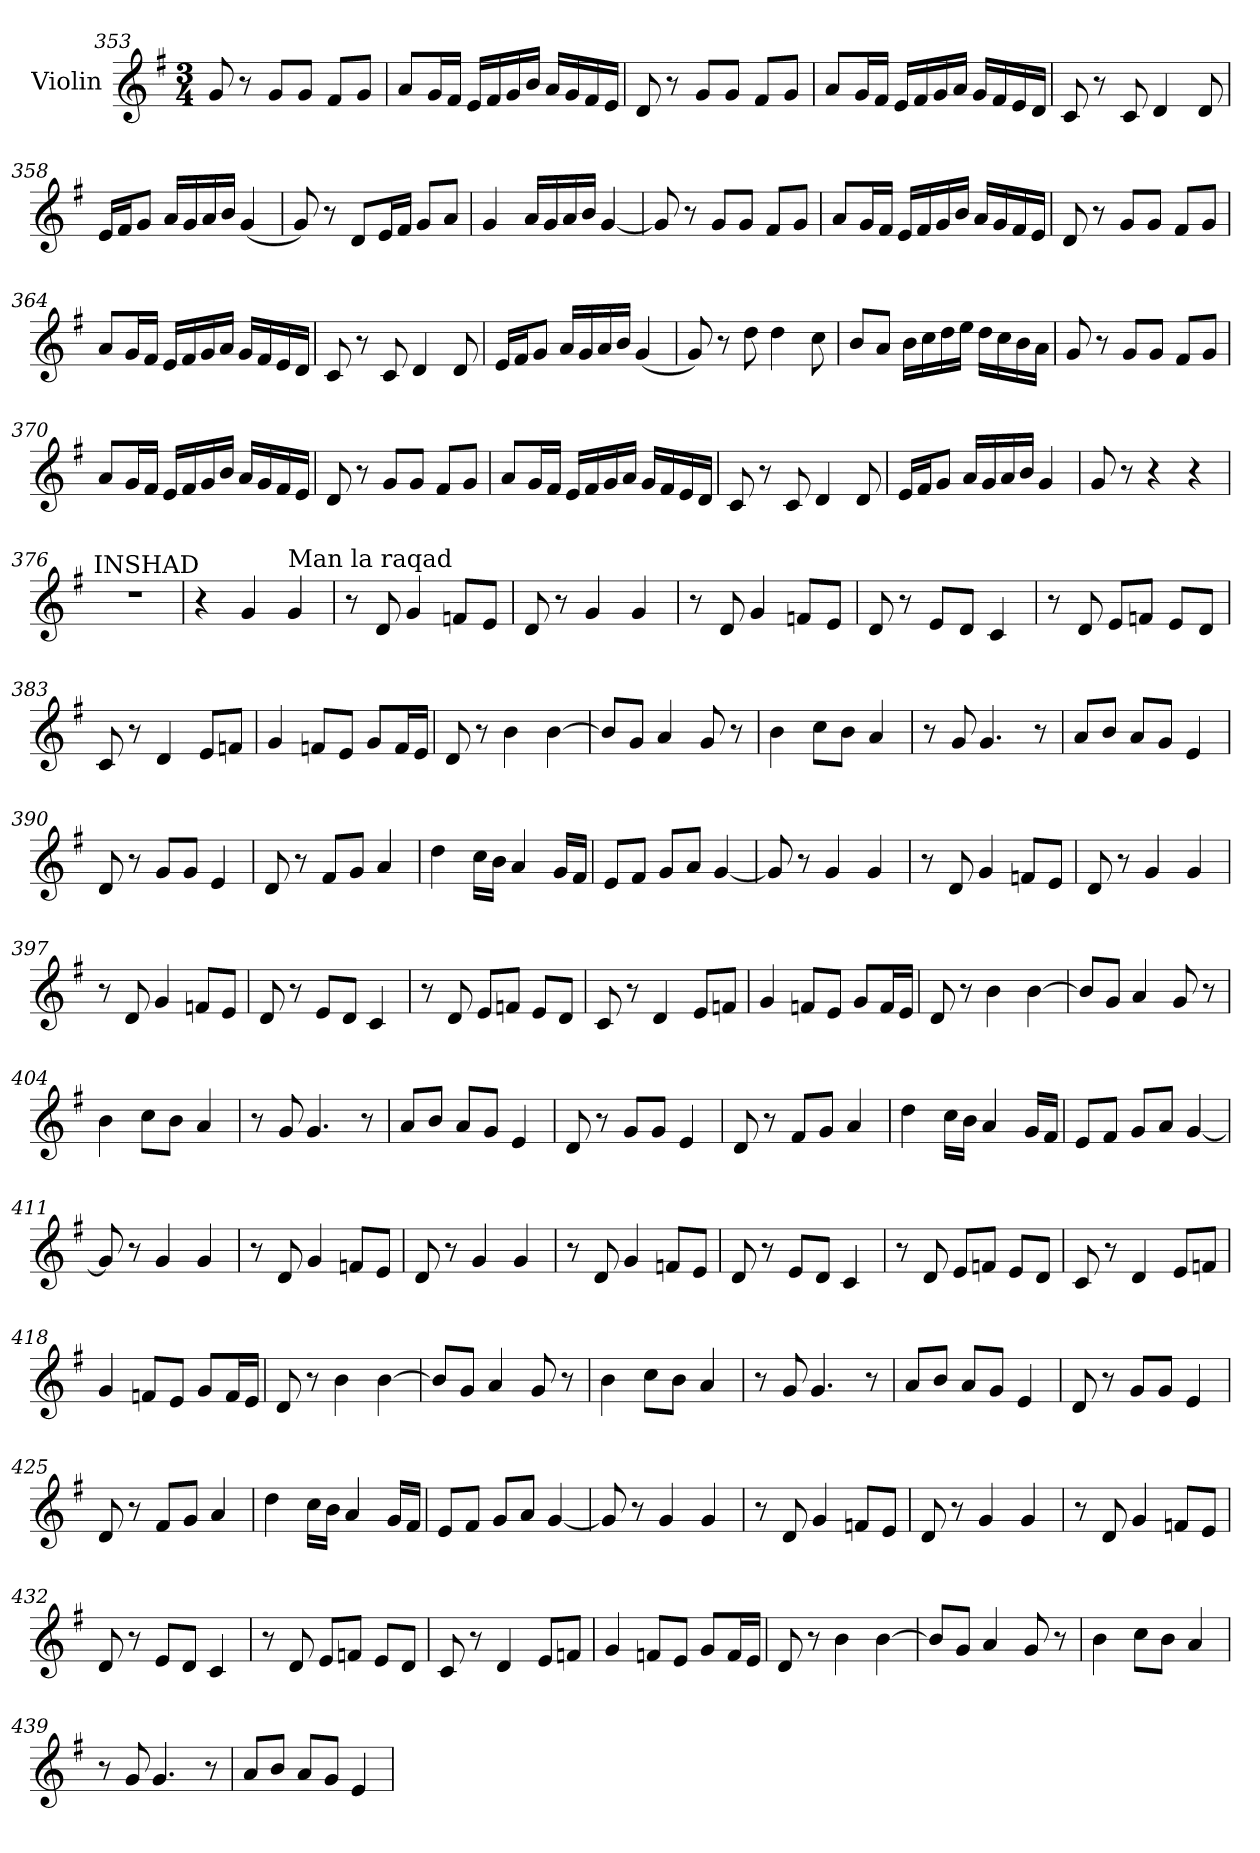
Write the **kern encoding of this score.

**kern
*part1
*staff1
*I"Violin
*clefG2
*k[f#]
*G:
*M3/4
=353
8g/
8r
8g/L
8g/J
8f#/L
8g/J
!!LO:PB:g=z
=354
8a/L
16g/L
16f#/JJ
16ei/LL
16f#i/
16gi/
16bj/JJ
16aj/LL
16gj/
16f#/
16e/JJ
=355
8d/
8r
8g/L
8g/J
8f#/L
8g/J
=356
8a/L
16g/L
16f#/JJ
16ei/LL
16f#i/
16gi/
16a/JJ
16gZ/LL
16f#Z/
16eZ/
16dZ/JJ
=357
8c/
8r
8c/
4d/
8d/
!!LO:LB:g=z
=358
16ei/LL
16f#i/J
8gi/J
16a/LL
16g/
16a/
16b/JJ
(<4g/
!!LO:LB:g=z
=359
8g/)
8r
8d/L
16ei/L
16f#i/JJ
8gi/L
8a/J
=360
4g/
16a/LL
16g/
16a/
16b/JJ
[4g/
=361
8g/]
8r
8g/L
8g/J
8f#/L
8g/J
=362
8a/L
16g/L
16f#/JJ
16ei/LL
16f#i/
16gi/
16bj/JJ
16aj/LL
16gj/
16f#/
16e/JJ
=363
8d/
8r
8g/L
8g/J
8f#/L
8g/J
!!LO:LB:g=z
=364
8a/L
16g/L
16f#/JJ
16ei/LL
16f#i/
16gi/
16a/JJ
16gZ/LL
16f#Z/
16eZ/
16dZ/JJ
=365
8c/
8r
8c/
4d/
8d/
=366
16ei/LL
16f#i/J
8gi/J
16a/LL
16g/
16a/
16b/JJ
(<4g/
=367
8g/)
8r
8dd\
4dd\
8cc\
!!LO:LB:g=z
=368
8b/L
8a/J
16b\LL
16cc\
16dd\
16eeV\JJ
16ddV\LL
16ccV\
16b\
16a\JJ
!!LO:PB:g=z
=369
8g/
8r
8g/L
8g/J
8f#/L
8g/J
=370
8a/L
16g/L
16f#/JJ
16ei/LL
16f#i/
16gi/
16bj/JJ
16aj/LL
16gj/
16f#/
16e/JJ
=371
8d/
8r
8g/L
8g/J
8f#/L
8g/J
=372
8a/L
16g/L
16f#/JJ
16ei/LL
16f#i/
16gi/
16a/JJ
16gZ/LL
16f#Z/
16eZ/
16dZ/JJ
!!LO:LB:g=z
=373
8c/
8r
8c/
4d/
8d/
!!LO:LB:g=z
=374
16ei/LL
16f#i/J
8gi/J
16a/LL
16g/
16a/
16b/JJ
4g/
=375
8g/
8r
4r
4r
=376
!LO:TX:a:t=INSHAD
2.r
=377
*MM80
4r
4g/
!LO:TX:a:t=Man la raqad
4g/
=378
8r
8d/
4g/
8fn/L
8e/J
!!LO:LB:g=z
=379
8d/
8r
4g/
4g/
=380
8r
8d/
4g/
8fn/L
8e/J
=381
8d/
8r
8eV/L
8dV/J
4cV/
=382
8r
8d/
8e/L
8fnN/J
8eN/L
8dN/J
=383
8c/
8r
4d/
8e/L
8fn/J
=384
4g/
8fn/L
8e/J
8g/L
16f/L
16e/JJ
!!LO:LB:g=z
=385
8d/
8r
4b\
[4b\
=386
8b/L]
8g/J
4a/
8g/
8r
=387
4b\
8cc\L
8b\J
4a/
=388
8r
8g/
4.g/
8r
=389
8a/L
8bj/J
8aj/L
8gj/J
4e/
=390
8d/
8r
8g/L
8g/J
4e/
!!LO:LB:g=z
=391
8d/
8r
8f#/L
8g/J
4a/
=392
4dd\
16cc\LL
16bj\JJ
4aj/
16gj/LL
16f#/JJ
=393
8ei/L
8f#i/J
8gi/L
8a/J
[4g/
=394
8g/]
8r
4g/
4g/
=395
8r
8d/
4g/
8fn/L
8e/J
=396
8d/
8r
4g/
4g/
!!LO:LB:g=z
=397
8r
8d/
4g/
8fn/L
8e/J
=398
8d/
8r
8eV/L
8dV/J
4cV/
=399
8r
8d/
8e/L
8fnN/J
8eN/L
8dN/J
=400
8c/
8r
4d/
8e/L
8fn/J
=401
4g/
8fn/L
8e/J
8g/L
16f/L
16e/JJ
=402
8d/
8r
4b\
[4b\
!!LO:LB:g=z
=403
8b/L]
8g/J
4a/
8g/
8r
=404
4b\
8cc\L
8b\J
4a/
=405
8r
8g/
4.g/
8r
=406
8a/L
8bj/J
8aj/L
8gj/J
4e/
=407
8d/
8r
8g/L
8g/J
4e/
=408
8d/
8r
8f#/L
8g/J
4a/
!!LO:PB:g=z
=409
4dd\
16cc\LL
16bj\JJ
4aj/
16gj/LL
16f#/JJ
=410
8ei/L
8f#i/J
8gi/L
8a/J
[4g/
=411
8g/]
8r
4g/
4g/
=412
8r
8d/
4g/
8fn/L
8e/J
=413
8d/
8r
4g/
4g/
=414
8r
8d/
4g/
8fn/L
8e/J
!!LO:PB:g=z
=415
8d/
8r
8eV/L
8dV/J
4cV/
=416
8r
8d/
8e/L
8fnN/J
8eN/L
8dN/J
=417
8c/
8r
4d/
8e/L
8fn/J
=418
4g/
8fn/L
8e/J
8g/L
16f/L
16e/JJ
=419
8d/
8r
4b\
[4b\
=420
8b/L]
8g/J
4a/
8g/
8r
!!LO:LB:g=z
=421
4b\
8cc\L
8b\J
4a/
=422
8r
8g/
4.g/
8r
=423
8a/L
8bj/J
8aj/L
8gj/J
4e/
=424
8d/
8r
8g/L
8g/J
4e/
=425
8d/
8r
8f#/L
8g/J
4a/
=426
4dd\
16cc\LL
16bj\JJ
4aj/
16gj/LL
16f#/JJ
!!LO:LB:g=z
=427
8ei/L
8f#i/J
8gi/L
8a/J
[4g/
=428
8g/]
8r
4g/
4g/
=429
8r
8d/
4g/
8fn/L
8e/J
=430
8d/
8r
4g/
4g/
=431
8r
8d/
4g/
8fn/L
8e/J
=432
8d/
8r
8eV/L
8dV/J
4cV/
!!LO:LB:g=z
=433
8r
8d/
8e/L
8fnN/J
8eN/L
8dN/J
=434
8c/
8r
4d/
8e/L
8fn/J
=435
4g/
8fn/L
8e/J
8g/L
16f/L
16e/JJ
=436
8d/
8r
4b\
[4b\
=437
8b/L]
8g/J
4a/
8g/
8r
=438
4b\
8cc\L
8b\J
4a/
!!LO:LB:g=z
=439
8r
8g/
4.g/
8r
=440
8a/L
8bj/J
8aj/L
8gj/J
4e/
=
*-
